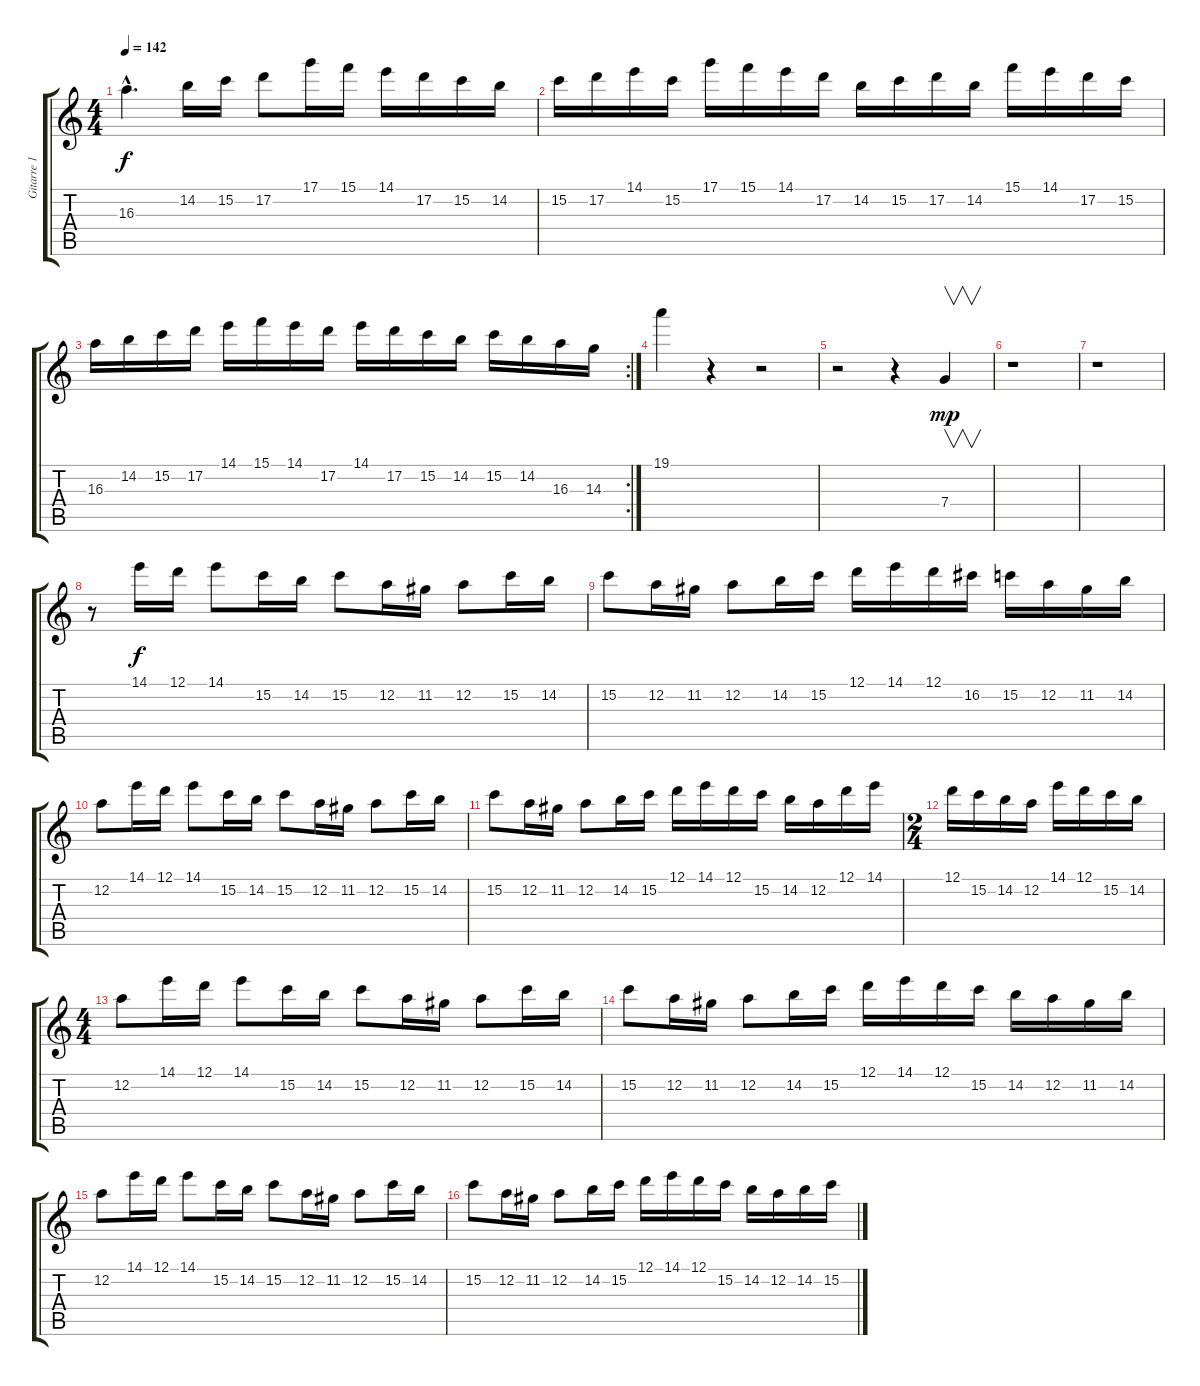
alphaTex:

\track ("Gitarre 1" "Gitarre 1") {instrument overdrivenguitar}
\staff {score tabs}
\tuning (D4 A3 F3 C3 G2 D2) {hide}
\ts (4 4)
\tempo 142
\clef g2
\ks c
16.3{hac}.4{d dy f} 14.2.16 15.2.16 17.2.8 17.1.16 15.1.16 14.1.16 17.2.16 15.2.16 14.2.16 |
15.2.16 17.2.16 14.1.16 15.2.16 17.1.16 15.1.16 14.1.16 17.2.16 14.2.16 15.2.16 17.2.16 14.2.16 15.1.16 14.1.16 17.2.16 15.2.16 |
\rc 2
16.3.16 14.2.16 15.2.16 17.2.16 14.1.16 15.1.16 14.1.16 17.2.16 14.1.16 17.2.16 15.2.16 14.2.16 15.2.16 14.2.16 16.3.16 14.3.16 |
19.1.4 r.4 r.2 |
r.2 r.4 7.4.4{v dy mp} |
r.1 |
r.1 |
r.8 14.1.16{dy f} 12.1.16 14.1.8 15.2.16 14.2.16 15.2.8 12.2.16 11.2.16 12.2.8 15.2.16 14.2.16 |
15.2.8 12.2.16 11.2.16 12.2.8 14.2.16 15.2.16 12.1.16 14.1.16 12.1.16 16.2.16 15.2.16 12.2.16 11.2.16 14.2.16 |
12.2.8 14.1.16 12.1.16 14.1.8 15.2.16 14.2.16 15.2.8 12.2.16 11.2.16 12.2.8 15.2.16 14.2.16 |
15.2.8 12.2.16 11.2.16 12.2.8 14.2.16 15.2.16 12.1.16 14.1.16 12.1.16 15.2.16 14.2.16 12.2.16 12.1.16 14.1.16 |
\ts (2 4)
12.1.16 15.2.16 14.2.16 12.2.16 14.1.16 12.1.16 15.2.16 14.2.16 |
\ts (4 4)
12.2.8 14.1.16 12.1.16 14.1.8 15.2.16 14.2.16 15.2.8 12.2.16 11.2.16 12.2.8 15.2.16 14.2.16 |
15.2.8 12.2.16 11.2.16 12.2.8 14.2.16 15.2.16 12.1.16 14.1.16 12.1.16 15.2.16 14.2.16 12.2.16 11.2.16 14.2.16 |
12.2.8 14.1.16 12.1.16 14.1.8 15.2.16 14.2.16 15.2.8 12.2.16 11.2.16 12.2.8 15.2.16 14.2.16 |
15.2.8 12.2.16 11.2.16 12.2.8 14.2.16 15.2.16 12.1.16 14.1.16 12.1.16 15.2.16 14.2.16 12.2.16 14.2.16 15.2.16
